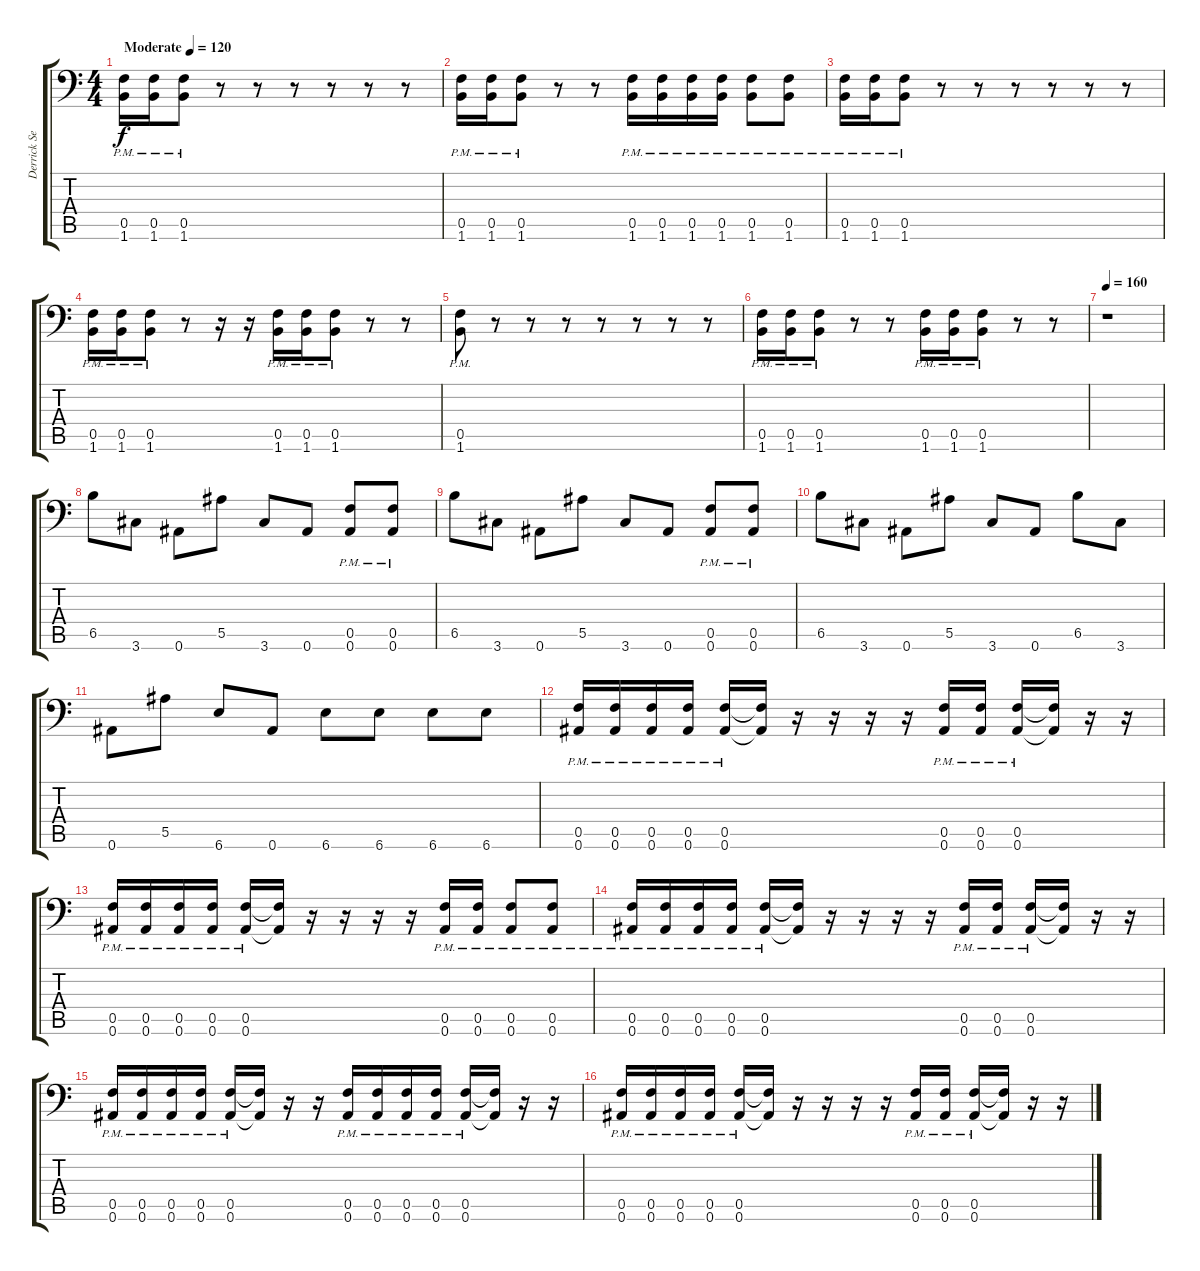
\track ("Derrick Sechrist" "Derrick Se") {instrument distortionguitar}
\staff {score tabs}
\tuning (C4 G3 Eb3 Bb2 F2 Bb1) {hide}
\ts (4 4)
\tempo (120 "Moderate")
\clef f4
\ks c
(0.5{pm} 1.6{pm}).16{dy f instrument distortionguitar} (0.5{pm} 1.6{pm}).16 (0.5{pm} 1.6{pm}).8 r.8 r.8 r.8 r.8 r.8 r.8 |
(0.5{pm} 1.6{pm}).16 (0.5{pm} 1.6{pm}).16 (0.5{pm} 1.6{pm}).8 r.8 r.8 (0.5{pm} 1.6{pm}).16 (0.5{pm} 1.6{pm}).16 (0.5{pm} 1.6{pm}).16 (0.5{pm} 1.6{pm}).16 (0.5{pm} 1.6{pm}).8 (0.5{pm} 1.6{pm}).8 |
(0.5{pm} 1.6{pm}).16 (0.5{pm} 1.6{pm}).16 (0.5{pm} 1.6{pm}).8 r.8 r.8 r.8 r.8 r.8 r.8 |
(0.5{pm} 1.6{pm}).16 (0.5{pm} 1.6{pm}).16 (0.5{pm} 1.6{pm}).8 r.8 r.16 r.16 (0.5{pm} 1.6{pm}).16 (0.5{pm} 1.6{pm}).16 (0.5{pm} 1.6{pm}).8 r.8 r.8 |
(0.5{pm} 1.6{pm}).8 r.8 r.8 r.8 r.8 r.8 r.8 r.8 |
(0.5{pm} 1.6{pm}).16 (0.5{pm} 1.6{pm}).16 (0.5{pm} 1.6{pm}).8 r.8 r.8 (0.5{pm} 1.6{pm}).16 (0.5{pm} 1.6{pm}).16 (0.5{pm} 1.6{pm}).8 r.8 r.8 |
\tempo 160
r.1 |
6.5.8 3.6.8 0.6.8 5.5.8 3.6.8 0.6.8 (0.5{pm} 0.6{pm}).8 (0.5{pm} 0.6{pm}).8 |
6.5.8 3.6.8 0.6.8 5.5.8 3.6.8 0.6.8 (0.5{pm} 0.6{pm}).8 (0.5{pm} 0.6{pm}).8 |
6.5.8 3.6.8 0.6.8 5.5.8 3.6.8 0.6.8 6.5.8 3.6.8 |
0.6.8 5.5.8 6.6.8 0.6.8 6.6.8 6.6.8 6.6.8 6.6.8 |
(0.5{pm} 0.6{pm}).16 (0.5{pm} 0.6{pm}).16 (0.5{pm} 0.6{pm}).16 (0.5{pm} 0.6{pm}).16 (0.5{pm} 0.6{pm}).16 (0.5{t} 0.6{t}).16 r.16 r.16 r.16 r.16 (0.5{pm} 0.6{pm}).16 (0.5{pm} 0.6{pm}).16 (0.5{pm} 0.6{pm}).16 (0.5{t} 0.6{t}).16 r.16 r.16 |
(0.5{pm} 0.6{pm}).16 (0.5{pm} 0.6{pm}).16 (0.5{pm} 0.6{pm}).16 (0.5{pm} 0.6{pm}).16 (0.5{pm} 0.6{pm}).16 (0.5{t} 0.6{t}).16 r.16 r.16 r.16 r.16 (0.5{pm} 0.6{pm}).16 (0.5{pm} 0.6{pm}).16 (0.5{pm} 0.6{pm}).8 (0.5{pm} 0.6{pm}).8 |
(0.5{pm} 0.6{pm}).16 (0.5{pm} 0.6{pm}).16 (0.5{pm} 0.6{pm}).16 (0.5{pm} 0.6{pm}).16 (0.5{pm} 0.6{pm}).16 (0.5{t} 0.6{t}).16 r.16 r.16 r.16 r.16 (0.5{pm} 0.6{pm}).16 (0.5{pm} 0.6{pm}).16 (0.5{pm} 0.6{pm}).16 (0.5{t} 0.6{t}).16 r.16 r.16 |
(0.5{pm} 0.6{pm}).16 (0.5{pm} 0.6{pm}).16 (0.5{pm} 0.6{pm}).16 (0.5{pm} 0.6{pm}).16 (0.5{pm} 0.6{pm}).16 (0.5{t} 0.6{t}).16 r.16 r.16 (0.5{pm} 0.6{pm}).16 (0.5{pm} 0.6{pm}).16 (0.5{pm} 0.6{pm}).16 (0.5{pm} 0.6{pm}).16 (0.5{pm} 0.6{pm}).16 (0.5{t} 0.6{t}).16 r.16 r.16 |
(0.5{pm} 0.6{pm}).16 (0.5{pm} 0.6{pm}).16 (0.5{pm} 0.6{pm}).16 (0.5{pm} 0.6{pm}).16 (0.5{pm} 0.6{pm}).16 (0.5{t} 0.6{t}).16 r.16 r.16 r.16 r.16 (0.5{pm} 0.6{pm}).16 (0.5{pm} 0.6{pm}).16 (0.5{pm} 0.6{pm}).16 (0.5{t} 0.6{t}).16 r.16 r.16
